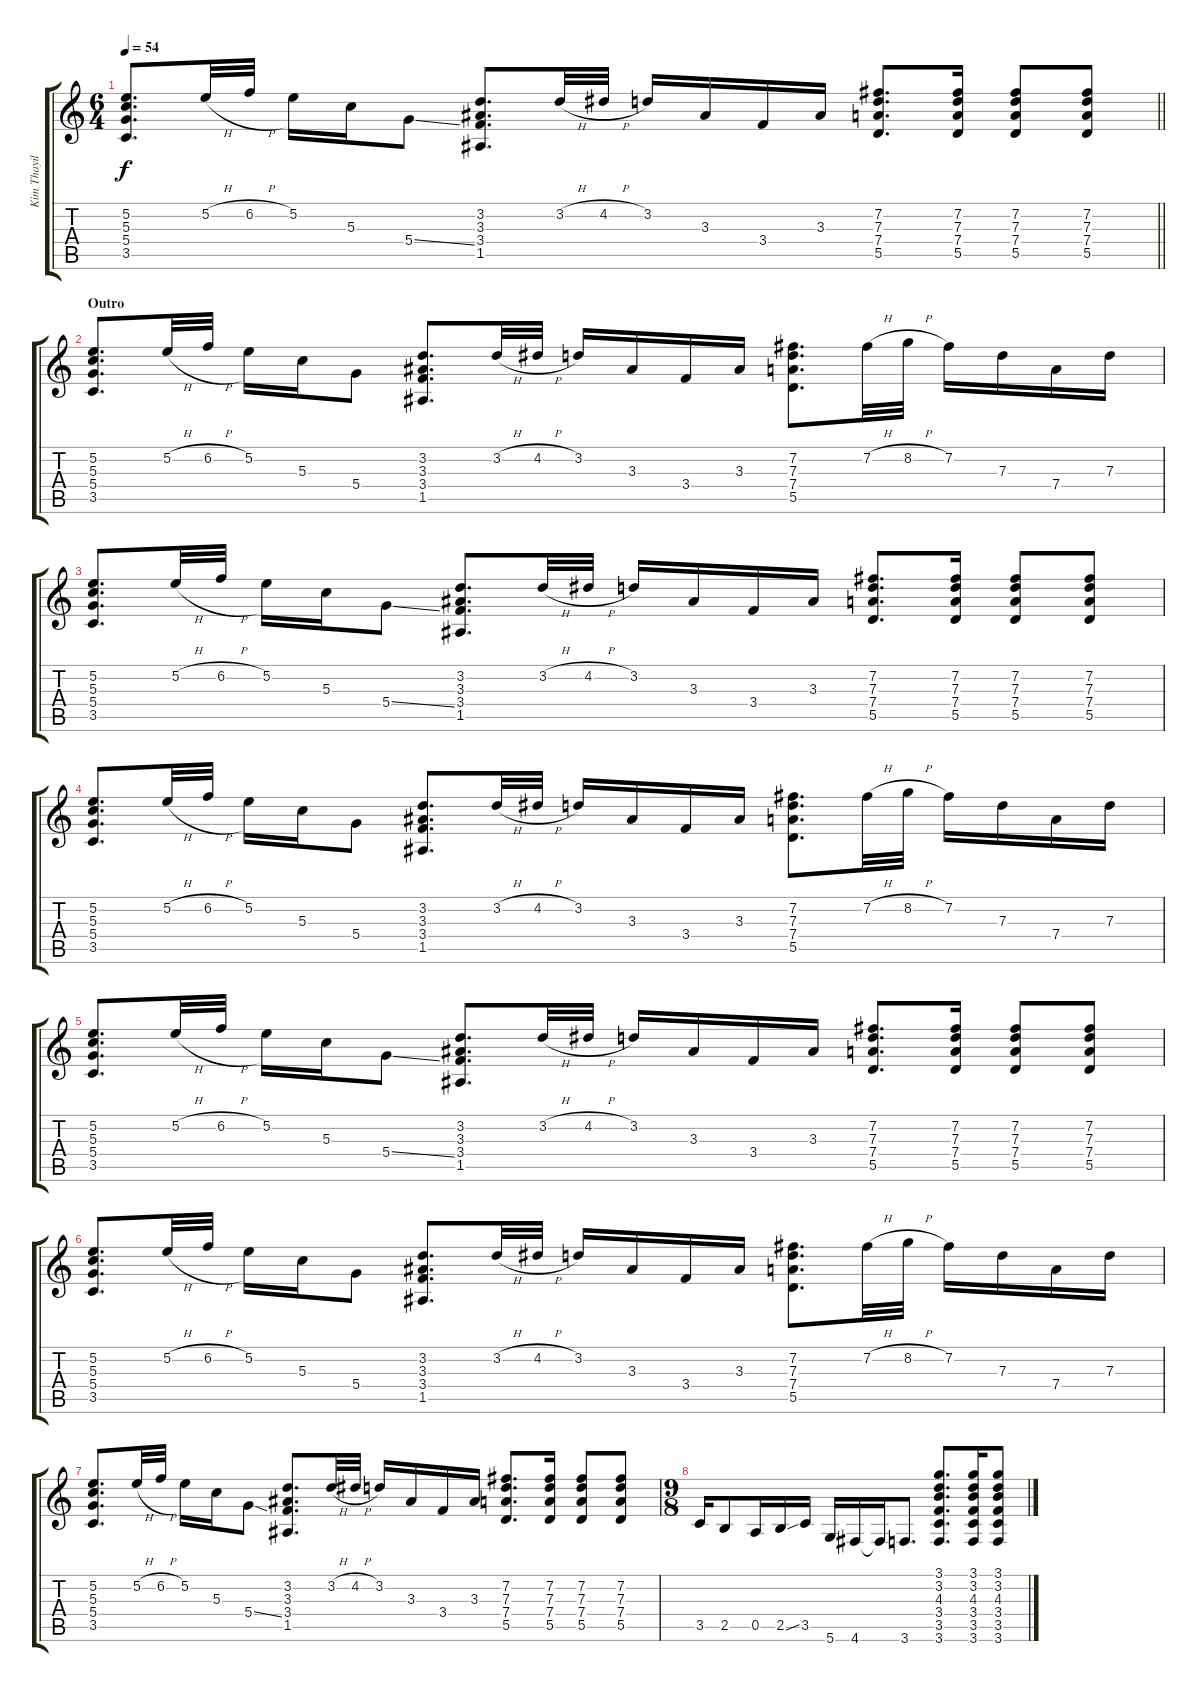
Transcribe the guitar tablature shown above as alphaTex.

\track ("Kim Thayil Heavy (During solo is Cornell" "Kim Thayil") {instrument distortionguitar}
\staff {score tabs}
\tuning (E4 B3 G3 D3 A2 D2) {hide}
\ts (6 4)
\tempo 54
\clef g2
\barLineRight lightlight
\ks c
(5.2 5.3 5.4 3.5).8{d dy f} 5.2{h}.32 6.2{h}.32 5.2.16 5.3.16 5.4{ss}.8 (3.2 3.3 3.4 1.5).8{d} 3.2{h}.32 4.2{h}.32 3.2.16 3.3.16 3.4.16 3.3.16 (7.2 7.3 7.4 5.5).8{d} (7.2 7.3 7.4 5.5).16 (7.2 7.3 7.4 5.5).8 (7.2 7.3 7.4 5.5).8 |
\section ("" "Outro")
(5.2 5.3 5.4 3.5).8{d} 5.2{h}.32 6.2{h}.32 5.2.16 5.3.16 5.4.8 (3.2 3.3 3.4 1.5).8{d} 3.2{h}.32 4.2{h}.32 3.2.16 3.3.16 3.4.16 3.3.16 (7.2 7.3 7.4 5.5).8{d} 7.2{h}.32 8.2{h}.32 7.2.16 7.3.16 7.4.16 7.3.16 |
(5.2 5.3 5.4 3.5).8{d} 5.2{h}.32 6.2{h}.32 5.2.16 5.3.16 5.4{ss}.8 (3.2 3.3 3.4 1.5).8{d} 3.2{h}.32 4.2{h}.32 3.2.16 3.3.16 3.4.16 3.3.16 (7.2 7.3 7.4 5.5).8{d} (7.2 7.3 7.4 5.5).16 (7.2 7.3 7.4 5.5).8 (7.2 7.3 7.4 5.5).8 |
(5.2 5.3 5.4 3.5).8{d} 5.2{h}.32 6.2{h}.32 5.2.16 5.3.16 5.4.8 (3.2 3.3 3.4 1.5).8{d} 3.2{h}.32 4.2{h}.32 3.2.16 3.3.16 3.4.16 3.3.16 (7.2 7.3 7.4 5.5).8{d} 7.2{h}.32 8.2{h}.32 7.2.16 7.3.16 7.4.16 7.3.16 |
(5.2 5.3 5.4 3.5).8{d} 5.2{h}.32 6.2{h}.32 5.2.16 5.3.16 5.4{ss}.8 (3.2 3.3 3.4 1.5).8{d} 3.2{h}.32 4.2{h}.32 3.2.16 3.3.16 3.4.16 3.3.16 (7.2 7.3 7.4 5.5).8{d} (7.2 7.3 7.4 5.5).16 (7.2 7.3 7.4 5.5).8 (7.2 7.3 7.4 5.5).8 |
(5.2 5.3 5.4 3.5).8{d} 5.2{h}.32 6.2{h}.32 5.2.16 5.3.16 5.4.8 (3.2 3.3 3.4 1.5).8{d} 3.2{h}.32 4.2{h}.32 3.2.16 3.3.16 3.4.16 3.3.16 (7.2 7.3 7.4 5.5).8{d} 7.2{h}.32 8.2{h}.32 7.2.16 7.3.16 7.4.16 7.3.16 |
(5.2 5.3 5.4 3.5).8{d} 5.2{h}.32 6.2{h}.32 5.2.16 5.3.16 5.4{ss}.8 (3.2 3.3 3.4 1.5).8{d} 3.2{h}.32 4.2{h}.32 3.2.16 3.3.16 3.4.16 3.3.16 (7.2 7.3 7.4 5.5).8{d} (7.2 7.3 7.4 5.5).16 (7.2 7.3 7.4 5.5).8 (7.2 7.3 7.4 5.5).8 |
\ts (9 8)
3.5.16 2.5.8 0.5.16 2.5{ss}.16 3.5.16 5.6.16 4.6.16 4.6{t}.16 3.6.8{d} (3.1 3.2 4.3 3.4 3.5 3.6).8{d} (3.1 3.2 4.3 3.4 3.5 3.6).16 (3.1 3.2 4.3 3.4 3.5 3.6).8
